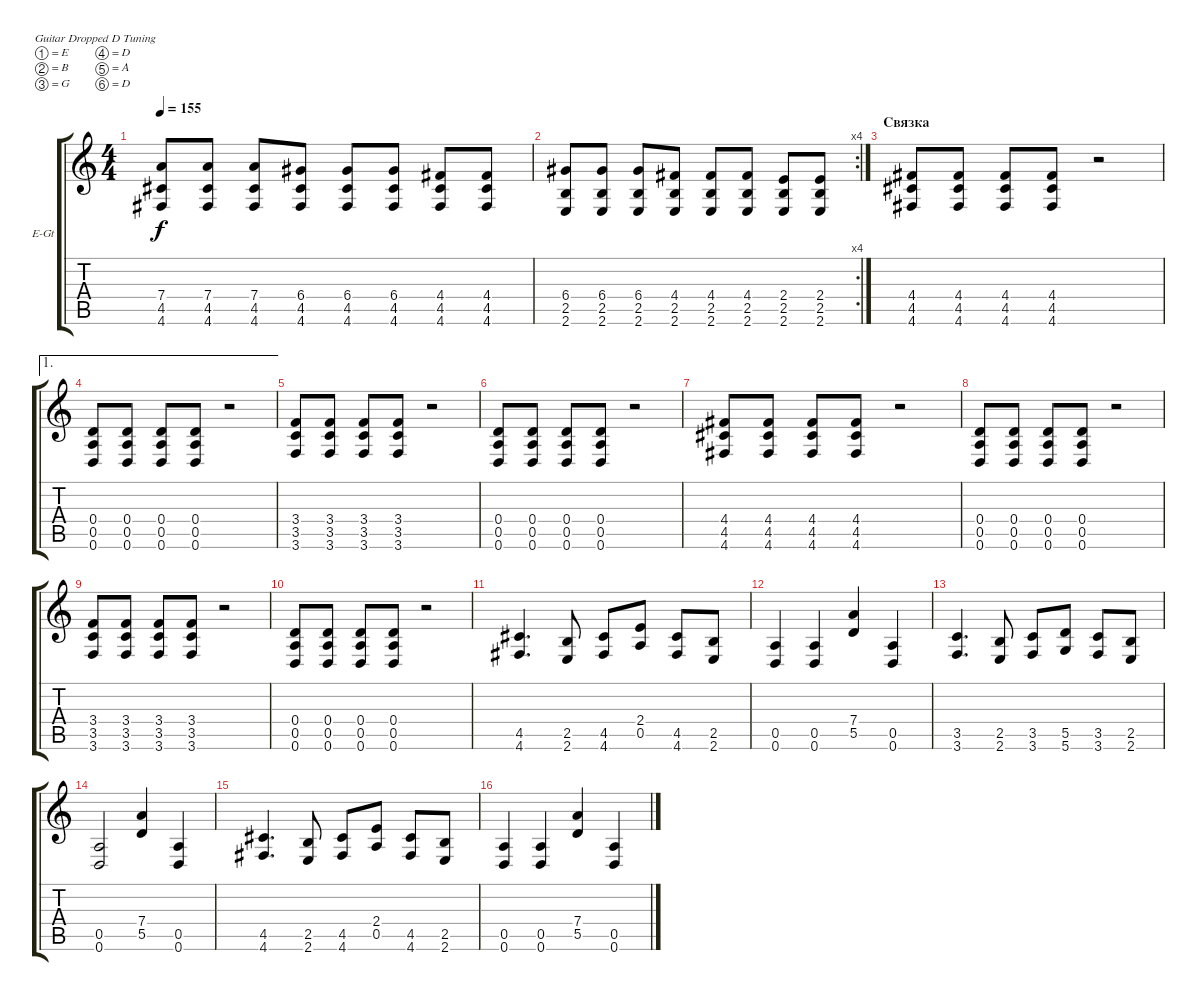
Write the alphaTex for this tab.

\bracketExtendMode groupsimilarinstruments
\firstSystemTrackNameOrientation horizontal
\otherSystemsTrackNameOrientation horizontal
\track ("Guitar 1" "E-Gt") {instrument electricguitarclean}
\staff {score tabs}
\tuning (E4 B3 G3 D3 A2 D2)
\ts (4 4)
\tempo 155
\clef g2
\ks c
(7.4 4.5 4.6).8{dy f} (7.4 4.5 4.6).8 (7.4 4.5 4.6).8 (6.4 4.5 4.6).8 (6.4 4.5 4.6).8 (6.4 4.5 4.6).8 (4.4 4.5 4.6).8 (4.4 4.5 4.6).8 |
\rc 4
(6.4 2.5 2.6).8 (6.4 2.5 2.6).8 (6.4 2.5 2.6).8 (4.4 2.5 2.6).8 (4.4 2.5 2.6).8 (4.4 2.5 2.6).8 (2.4 2.5 2.6).8 (2.4 2.5 2.6).8 |
\section ("" "Связка")
(4.4 4.5 4.6).8 (4.4 4.5 4.6).8 (4.4 4.5 4.6).8 (4.4 4.5 4.6).8 r.2 |
\ae 1
(0.4 0.5 0.6).8 (0.4 0.5 0.6).8 (0.4 0.5 0.6).8 (0.4 0.5 0.6).8 r.2 |
(3.4 3.5 3.6).8 (3.4 3.5 3.6).8 (3.4 3.5 3.6).8 (3.4 3.5 3.6).8 r.2 |
(0.4 0.5 0.6).8 (0.4 0.5 0.6).8 (0.4 0.5 0.6).8 (0.4 0.5 0.6).8 r.2 |
(4.4 4.5 4.6).8 (4.4 4.5 4.6).8 (4.4 4.5 4.6).8 (4.4 4.5 4.6).8 r.2 |
(0.4 0.5 0.6).8 (0.4 0.5 0.6).8 (0.4 0.5 0.6).8 (0.4 0.5 0.6).8 r.2 |
(3.4 3.5 3.6).8 (3.4 3.5 3.6).8 (3.4 3.5 3.6).8 (3.4 3.5 3.6).8 r.2 |
(0.4 0.5 0.6).8 (0.4 0.5 0.6).8 (0.4 0.5 0.6).8 (0.4 0.5 0.6).8 r.2 |
(4.5 4.6).4{d} (2.5 2.6).8 (4.5 4.6).8 (2.4 0.5).8 (4.5 4.6).8 (2.5 2.6).8 |
(0.5 0.6).4 (0.5 0.6).4 (7.4 5.5).4 (0.5 0.6).4 |
(3.5 3.6).4{d} (2.5 2.6).8 (3.5 3.6).8 (5.5 5.6).8 (3.5 3.6).8 (2.5 2.6).8 |
(0.5 0.6).2 (7.4 5.5).4 (0.5 0.6).4 |
(4.5 4.6).4{d} (2.5 2.6).8 (4.5 4.6).8 (2.4 0.5).8 (4.5 4.6).8 (2.5 2.6).8 |
(0.5 0.6).4 (0.5 0.6).4 (7.4 5.5).4 (0.5 0.6).4
